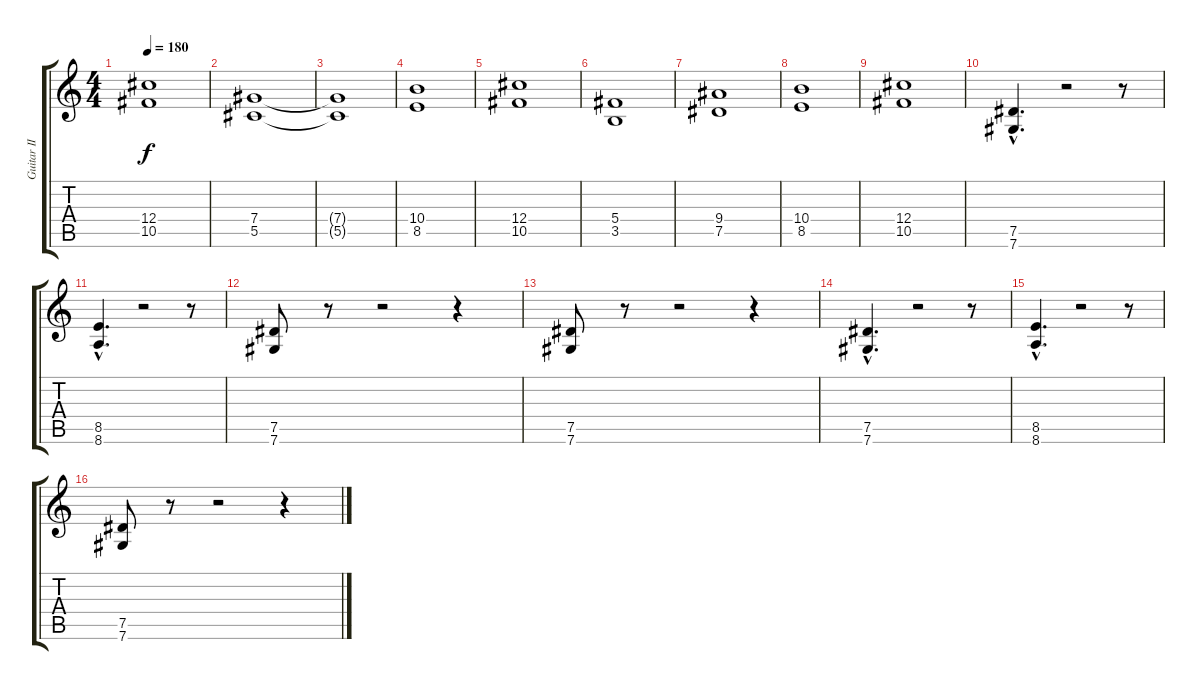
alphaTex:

\track ("Guitar II" "Guitar II") {instrument distortionguitar}
\staff {score tabs}
\tuning (Eb4 Bb3 Gb3 Db3 Ab2 Db2) {hide}
\ts (4 4)
\tempo 180
\clef g2
\ks c
(12.4 10.5).1{dy f} |
(7.4 5.5).1 |
(7.4{t} 5.5{t}).1 |
(10.4 8.5).1 |
(12.4 10.5).1 |
(5.4 3.5).1 |
(9.4 7.5).1 |
(10.4 8.5).1 |
(12.4 10.5).1 |
(7.5{hac} 7.6{hac}).4{d} r.2 r.8 |
(8.5{hac} 8.6{hac}).4{d} r.2 r.8 |
(7.5 7.6).8 r.8 r.2 r.4 |
(7.5 7.6).8 r.8 r.2 r.4 |
(7.5{hac} 7.6{hac}).4{d} r.2 r.8 |
(8.5{hac} 8.6{hac}).4{d} r.2 r.8 |
(7.5 7.6).8 r.8 r.2 r.4
